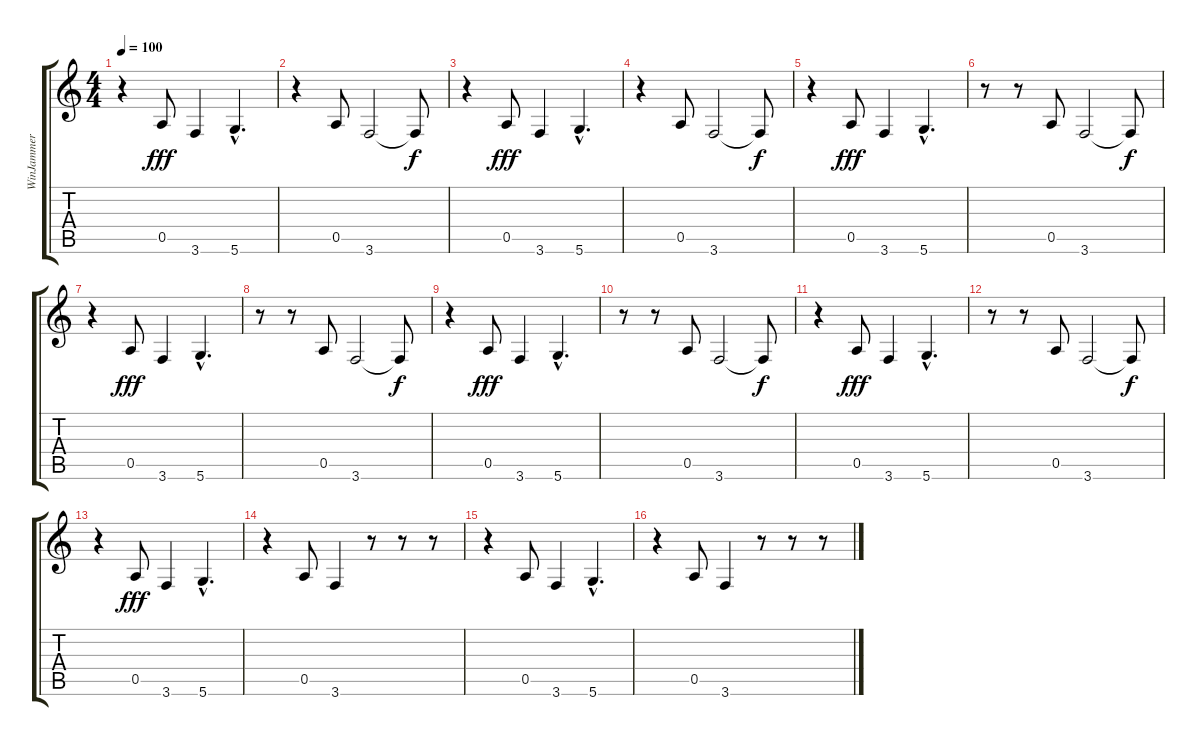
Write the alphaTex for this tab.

\track ("WinJammer Demo" "WinJammer ") {instrument electricbasspick}
\staff {score tabs}
\tuning (E4 B3 G3 D3 A2 D2) {hide}
\ts (4 4)
\tempo 100
\clef g2
\ks c
r.4{dy f} 0.5.8{dy fff} 3.6.4 5.6{hac}.4{d} |
r.4 0.5.8 3.6.2 3.6{t}.8{dy f} |
r.4 0.5.8{dy fff} 3.6.4 5.6{hac}.4{d} |
r.4 0.5.8 3.6.2 3.6{t}.8{dy f} |
r.4 0.5.8{dy fff} 3.6.4 5.6{hac}.4{d} |
r.8 r.8 0.5.8 3.6.2 3.6{t}.8{dy f} |
r.4 0.5.8{dy fff} 3.6.4 5.6{hac}.4{d} |
r.8 r.8 0.5.8 3.6.2 3.6{t}.8{dy f} |
r.4 0.5.8{dy fff} 3.6.4 5.6{hac}.4{d} |
r.8 r.8 0.5.8 3.6.2 3.6{t}.8{dy f} |
r.4 0.5.8{dy fff} 3.6.4 5.6{hac}.4{d} |
r.8 r.8 0.5.8 3.6.2 3.6{t}.8{dy f} |
r.4 0.5.8{dy fff} 3.6.4 5.6{hac}.4{d} |
r.4 0.5.8 3.6.4 r.8 r.8 r.8 |
r.4 0.5.8 3.6.4 5.6{hac}.4{d} |
r.4 0.5.8 3.6.4 r.8 r.8 r.8
